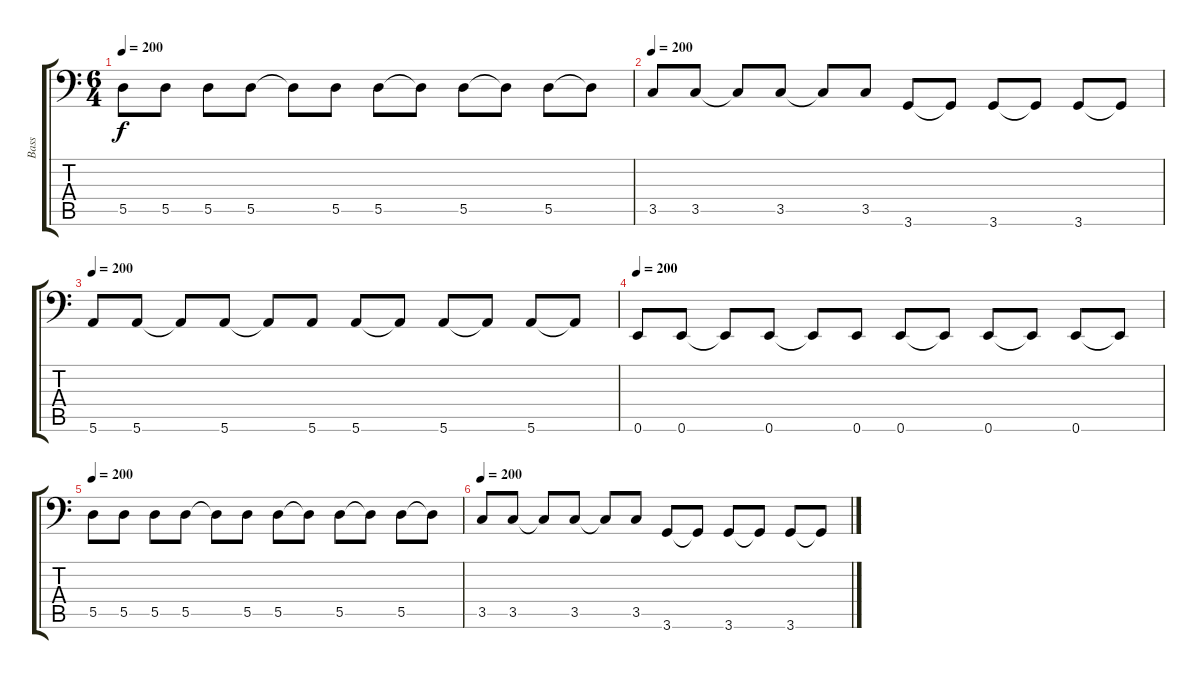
\track ("Bass" "Bass") {instrument electricbasspick}
\staff {score tabs}
\tuning (E3 B2 G2 D2 A1 E1) {hide}
\ts (6 4)
\tempo 200
\clef f4
\ks c
5.5.8{dy f} 5.5.8 5.5.8 5.5.8 5.5{t}.8 5.5.8 5.5.8 5.5{t}.8 5.5.8 5.5{t}.8 5.5.8 5.5{t}.8 |
\tempo 200
3.5.8 3.5.8 3.5{t}.8 3.5.8 3.5{t}.8 3.5.8 3.6.8 3.6{t}.8 3.6.8 3.6{t}.8 3.6.8 3.6{t}.8 |
\tempo 200
5.6.8 5.6.8 5.6{t}.8 5.6.8 5.6{t}.8 5.6.8 5.6.8 5.6{t}.8 5.6.8 5.6{t}.8 5.6.8 5.6{t}.8 |
\tempo 200
0.6.8 0.6.8 0.6{t}.8 0.6.8 0.6{t}.8 0.6.8 0.6.8 0.6{t}.8 0.6.8 0.6{t}.8 0.6.8 0.6{t}.8 |
\tempo 200
5.5.8 5.5.8 5.5.8 5.5.8 5.5{t}.8 5.5.8 5.5.8 5.5{t}.8 5.5.8 5.5{t}.8 5.5.8 5.5{t}.8 |
\tempo 200
3.5.8 3.5.8 3.5{t}.8 3.5.8 3.5{t}.8 3.5.8 3.6.8 3.6{t}.8 3.6.8 3.6{t}.8 3.6.8 3.6{t}.8
